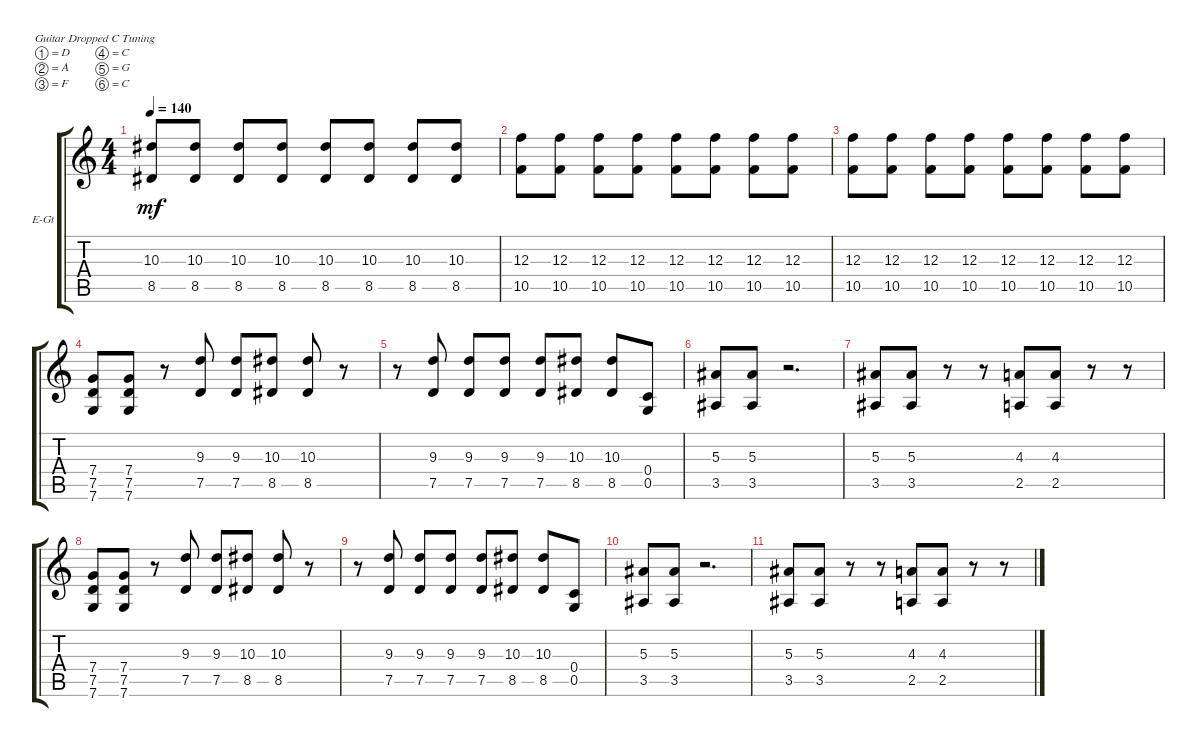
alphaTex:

\defaultSystemsLayout 4
\bracketExtendMode groupsimilarinstruments
\firstSystemTrackNameOrientation horizontal
\otherSystemsTrackNameOrientation horizontal
\track ("Lead" "E-Gt") {instrument distortionguitar}
\staff {score tabs}
\tuning (D4 A3 F3 C3 G2 C2)
\ts (4 4)
\tempo 140
\clef g2
\ks c
(8.5 10.3).8{dy mf} (8.5 10.3).8 (8.5 10.3).8 (8.5 10.3).8 (8.5 10.3).8 (8.5 10.3).8 (8.5 10.3).8 (8.5 10.3).8 |
(10.5 12.3).8 (10.5 12.3).8 (10.5 12.3).8 (10.5 12.3).8 (10.5 12.3).8 (10.5 12.3).8 (10.5 12.3).8 (10.5 12.3).8 |
(10.5 12.3).8 (10.5 12.3).8 (10.5 12.3).8 (10.5 12.3).8 (10.5 12.3).8 (10.5 12.3).8 (10.5 12.3).8 (10.5 12.3).8 |
(7.6 7.5 7.4).8 (7.4 7.5 7.6).8 r.8 (7.5 9.3).8 (7.5 9.3).8 (8.5 10.3).8 (8.5 10.3).8 r.8 |
r.8 (7.5 9.3).8 (7.5 9.3).8 (7.5 9.3).8 (7.5 9.3).8 (8.5 10.3).8 (8.5 10.3).8 (0.5 0.4).8 |
(3.5 5.3).8 (3.5 5.3).8 r.2{d} |
(3.5 5.3).8 (3.5 5.3).8 r.8 r.8 (2.5 4.3).8 (2.5 4.3).8 r.8 r.8 |
(7.6 7.5 7.4).8 (7.4 7.5 7.6).8 r.8 (7.5 9.3).8 (7.5 9.3).8 (8.5 10.3).8 (8.5 10.3).8 r.8 |
r.8 (7.5 9.3).8 (7.5 9.3).8 (7.5 9.3).8 (7.5 9.3).8 (8.5 10.3).8 (8.5 10.3).8 (0.5 0.4).8 |
(3.5 5.3).8 (3.5 5.3).8 r.2{d} |
(3.5 5.3).8 (3.5 5.3).8 r.8 r.8 (2.5 4.3).8 (2.5 4.3).8 r.8 r.8
